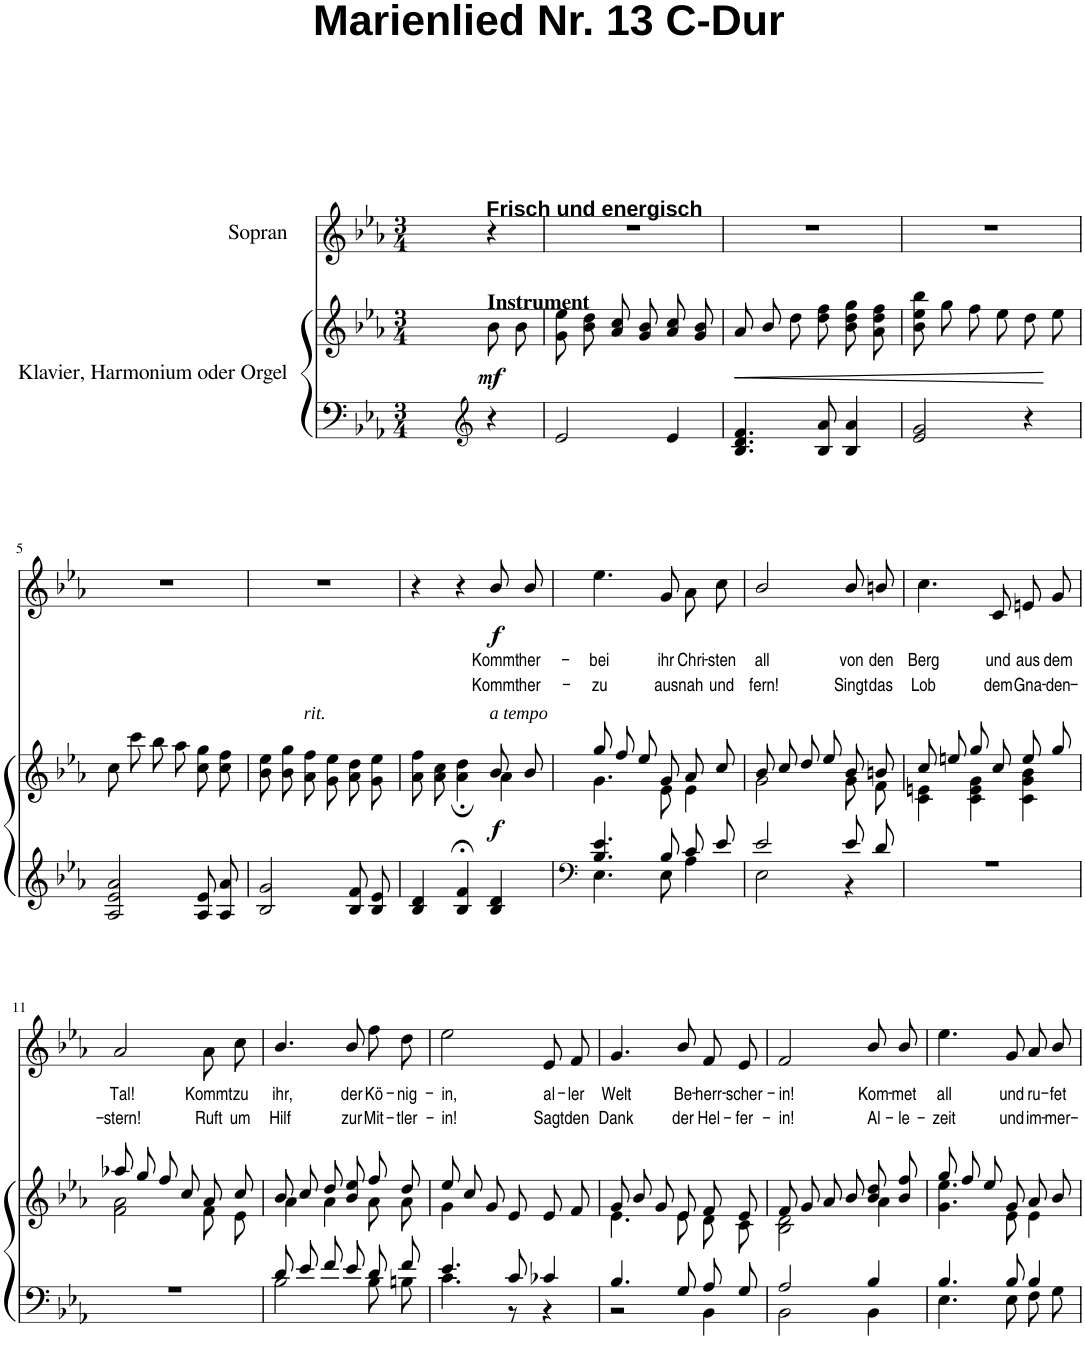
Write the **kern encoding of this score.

**kern	**kern	**dynam	**kern	**text	**text	**dynam
*part2	*part2	*part2	*part1	*part1	*part1	*part1
*staff3	*staff2	*staff2/3	*staff1	*staff1	*staff1	*staff1
*I"Klavier, Harmonium oder Orgel	*	*	*I"Sopran	*	*	*
*I'Klv.	*	*	*I'S.	*	*	*
*clefF4	*clefG2	*	*clefG2	*	*	*
*k[b-e-a-]	*k[b-e-a-]	*	*k[b-e-a-]	*	*	*
*E-:	*E-:	*	*E-:	*	*	*
*M3/4	*M3/4	*	*M3/4	*	*	*
=1	=1	=1	=1	=1	=1	=1
*	*^	*	*	*	*	*
2ryy	2.ryy	2ryy	.	2ryy	.	.	.
*clefG2	*	*	*	*	*	*	*
!	!	!	!	!LO:TX:a:B:t=Frisch und energisch	!	!	!
!	!	!LO:TX:a:B:t=Instrument	!	!	!	!	!
!	!	!	!LO:DY:b	!	!	!	!
4r	.	8b-\L	mf	4r	.	.	.
.	.	8b-\J	.	.	.	.	.
=2	=2	=2	=2	=2	=2	=2	=2
2e-/	2.ryy	8g\ 8ee-\L	.	2.r	.	.	.
.	.	8b-\ 8dd\J	.	.	.	.	.
.	.	8a-/ 8cc/L	.	.	.	.	.
.	.	8g/ 8b-/J	.	.	.	.	.
4e-/	.	8a-/ 8cc/L	.	.	.	.	.
.	.	8g/ 8b-/J	.	.	.	.	.
=3	=3	=3	=3	=3	=3	=3	=3
!	!	!	!LO:HP:b	!	!	!	!
4.B-/ 4.d/ 4.f/	2.ryy	8a-/L	<	2.r	.	.	.
.	.	8b-/J	.	.	.	.	.
.	.	8dd\L	.	.	.	.	.
8B-/ 8a-/	.	8dd\ 8ff\J	.	.	.	.	.
4B-/ 4a-/	.	8b-\ 8dd\ 8gg\L	.	.	.	.	.
.	.	8a-\ 8dd\ 8ff\J	.	.	.	.	.
=4	=4	=4	=4	=4	=4	=4	=4
2e-/ 2g/	2.ryy	8b-\ 8ee-\ 8bb-\L	.	2.r	.	.	.
.	.	8gg\J	.	.	.	.	.
.	.	8ff\L	.	.	.	.	.
.	.	8ee-\J	.	.	.	.	.
4r	.	8dd\L	.	.	.	.	.
.	.	8ee-\J	[	.	.	.	.
!!LO:LB:g=z
=5	=5	=5	=5	=5	=5	=5	=5
2A-/ 2e-/ 2a-/	2.ryy	8cc\L	.	2.r	.	.	.
.	.	8ccc\J	.	.	.	.	.
.	.	8bb-\L	.	.	.	.	.
.	.	8aa-\J	.	.	.	.	.
8A-/ 8e-/L	.	8cc\ 8gg\L	.	.	.	.	.
8A-/ 8a-/J	.	8cc\ 8ff\J	.	.	.	.	.
=6	=6	=6	=6	=6	=6	=6	=6
2B-/ 2g/	2.ryy	8b-\ 8ee-\L	.	2.r	.	.	.
.	.	8b-\ 8gg\J	.	.	.	.	.
!	!	!LO:TX:a:i:t=rit.	!	!	!	!	!
.	.	8a-\ 8ff\L	.	.	.	.	.
.	.	8g\ 8ee-\J	.	.	.	.	.
8B-/ 8f/L	.	8a-\ 8dd\L	.	.	.	.	.
8B-/ 8e-/J	.	8g\ 8ee-\J	.	.	.	.	.
=7	=7	=7	=7	=7	=7	=7	=7
4B-/ 4d/	2ryy	8a-\ 8ff\L	.	4r	.	.	.
.	.	8a-\ 8cc\J	.	.	.	.	.
4B-/;< 4f/;<	.	4a-\; 4dd\;	.	4r	.	.	.
!	!LO:TX:a:i:t=a tempo	!	!	!	!	!	!
!	!	!	!LO:DY:b	!	!LO:LY:b	!LO:LY:b	!LO:DY:b
4B-/ 4d/	4a-\	8b-/L	f	8b-/L	Kommt	Kommt	f
!	!	!	!	!	!LO:LY:b	!LO:LY:b	!
.	.	8b-/J	.	8b-/J	her-	her-	.
=8	=8	=8	=8	=8	=8	=8	=8
*clefF4	*	*	*	*	*	*	*
*^	*	*	*	*	*	*	*
!	!	!	!	!	!	!LO:LY:b	!LO:LY:b	!
4.B-/ 4.e-/	4.E-\	4.g\	8gg/L	.	4.ee-\	-bei	-zu	.
.	.	.	8ff/J	.	.	.	.	.
.	.	.	8ee-/L	.	.	.	.	.
!	!	!	!	!	!	!LO:LY:b	!LO:LY:b	!
8B-/	8E-\	8e-\	8g/J	.	8g/	ihr	aus	.
!	!	!	!	!	!	!LO:LY:b	!LO:LY:b	!
8c/L	4A-\	4e-\	8a-/L	.	8a-\L	Chri-	nah	.
!	!	!	!	!	!	!LO:LY:b	!LO:LY:b	!
8e-/J	.	.	8cc/J	.	8cc\J	-sten	und	.
=9	=9	=9	=9	=9	=9	=9	=9	=9
!	!	!	!	!	!	!LO:LY:b	!LO:LY:b	!
2e-/	2E-\	2g\	8b-/L	.	2b-/	all	fern!	.
.	.	.	8cc/J	.	.	.	.	.
.	.	.	8dd/L	.	.	.	.	.
.	.	.	8ee-/J	.	.	.	.	.
!	!	!	!	!	!	!LO:LY:b	!LO:LY:b	!
8e-/L	4r	8g\L	8b-/L	.	8b-/L	von	Singt	.
!	!	!	!	!	!	!LO:LY:b	!LO:LY:b	!
8d/J	.	8f\J	8bn/J	.	8bn/J	den	das	.
=10	=10	=10	=10	=10	=10	=10	=10	=10
!	!	!	!	!	!	!LO:LY:b	!LO:LY:b	!
2.ryy	2.r	4c\ 4en\	8cc/L	.	4.cc\	Berg	Lob	.
.	.	.	8een/J	.	.	.	.	.
.	.	4c\ 4e\ 4g\	8gg/L	.	.	.	.	.
!	!	!	!	!	!	!LO:LY:b	!LO:LY:b	!
.	.	.	8cc/J	.	8c/	und	dem	.
!	!	!	!	!	!	!LO:LY:b	!LO:LY:b	!
.	.	4c\ 4g\ 4b-\	8ee/L	.	8en/L	aus	Gna-	.
!	!	!	!	!	!	!LO:LY:b	!LO:LY:b	!
.	.	.	8gg/J	.	8g/J	dem	-den-	.
!!LO:LB:g=z
=11	=11	=11	=11	=11	=11	=11	=11	=11
!	!	!	!	!	!	!LO:LY:b	!LO:LY:b	!
2.ryy	2.r	2f\ 2a-\	8aa-X/L	.	2a-/	Tal!	-stern!	.
.	.	.	8gg/J	.	.	.	.	.
.	.	.	8ff/L	.	.	.	.	.
.	.	.	8cc/J	.	.	.	.	.
!	!	!	!	!	!	!LO:LY:b	!LO:LY:b	!
.	.	8f\L	8a-/L	.	8a-\L	Kommt	Ruft	.
!	!	!	!	!	!	!LO:LY:b	!LO:LY:b	!
.	.	8e-\J	8cc/J	.	8cc\J	zu	um	.
=12	=12	=12	=12	=12	=12	=12	=12	=12
!	!	!	!	!	!	!LO:LY:b	!LO:LY:b	!
8d/L	2B-\	4a-\	8b-/L	.	4.b-/	ihr,	Hilf	.
8e-/J	.	.	8cc/J	.	.	.	.	.
8f/L	.	4a-\	8dd\L	.	.	.	.	.
!	!	!	!	!	!	!LO:LY:b	!LO:LY:b	!
8e-/J	.	.	8b-\ 8ee-\J	.	8b-/	der	zur	.
!	!	!	!	!	!	!LO:LY:b	!LO:LY:b	!
8d/L	8B-\L	8a-\L	8ff/L	.	8ff\L	Kö-	Mit-	.
!	!	!	!	!	!	!LO:LY:b	!LO:LY:b	!
8f/J	8Bn\J	8a-\J	8dd/J	.	8dd\J	-nig-	-tler-	.
=13	=13	=13	=13	=13	=13	=13	=13	=13
!	!	!	!	!	!	!LO:LY:b	!LO:LY:b	!
4.e-/	4.c\	4g\	8ee-/L	.	2ee-\	-in,	-in!	.
.	.	.	8cc/J	.	.	.	.	.
.	.	2ryy	8g/L	.	.	.	.	.
8c/	8r	.	8e-/J	.	.	.	.	.
!	!	!	!	!	!	!LO:LY:b	!LO:LY:b	!
4c-X/	4r	.	8e-/L	.	8e-/L	al-	Sagt	.
!	!	!	!	!	!	!LO:LY:b	!LO:LY:b	!
.	.	.	8f/J	.	8f/J	-ler	den	.
=14	=14	=14	=14	=14	=14	=14	=14	=14
!	!	!	!	!	!	!LO:LY:b	!LO:LY:b	!
4.B-/	2r	4.e-\	8g/L	.	4.g/	Welt	Dank	.
.	.	.	8b-/J	.	.	.	.	.
.	.	.	8g/L	.	.	.	.	.
!	!	!	!	!	!	!LO:LY:b	!LO:LY:b	!
8G/	.	8e-\	8e-/J	.	8b-/	Be-	der	.
!	!	!	!	!	!	!LO:LY:b	!LO:LY:b	!
8A-/L	4BB-\	8d\L	8f/L	.	8f/L	-herr-	Hel-	.
!	!	!	!	!	!	!LO:LY:b	!LO:LY:b	!
8G/J	.	8c\J	8e-/J	.	8e-/J	-scher-	-fer-	.
=15	=15	=15	=15	=15	=15	=15	=15	=15
!	!	!	!	!	!	!LO:LY:b	!LO:LY:b	!
2A-/	2BB-\	2B-\ 2d\	8f/L	.	2f/	-in!	-in!	.
.	.	.	8g/J	.	.	.	.	.
.	.	.	8a-/L	.	.	.	.	.
.	.	.	8b-/J	.	.	.	.	.
!	!	!	!	!	!	!LO:LY:b	!LO:LY:b	!
4B-/	4BB-\	4a-\	8b-\ 8dd\L	.	8b-/L	Kom-	Al-	.
!	!	!	!	!	!	!LO:LY:b	!LO:LY:b	!
.	.	.	8b-\ 8ff\J	.	8b-/J	-met	-le-	.
=16	=16	=16	=16	=16	=16	=16	=16	=16
!	!	!	!	!	!	!LO:LY:b	!LO:LY:b	!
4.B-/	4.E-\	4.g\ 4.ee-\	8gg/L	.	4.ee-\	all	-zeit	.
.	.	.	8ff/J	.	.	.	.	.
.	.	.	8ee-/L	.	.	.	.	.
!	!	!	!	!	!	!LO:LY:b	!LO:LY:b	!
8B-/	8E-\	8e-\	8g/J	.	8g/	und	und	.
!	!	!	!	!	!	!LO:LY:b	!LO:LY:b	!
4B-/	8F\L	4e-\	8a-/L	.	8a-/L	ru-	im-	.
!	!	!	!	!	!	!LO:LY:b	!LO:LY:b	!
.	8G\J	.	8b-/J	.	8b-/J	-fet	-mer-	.
*v	*v	*	*	*	*	*	*	*
*	*v	*v	*	*	*	*	*
=	=	=	=	=	=	=
*-	*-	*-	*-	*-	*-	*-
